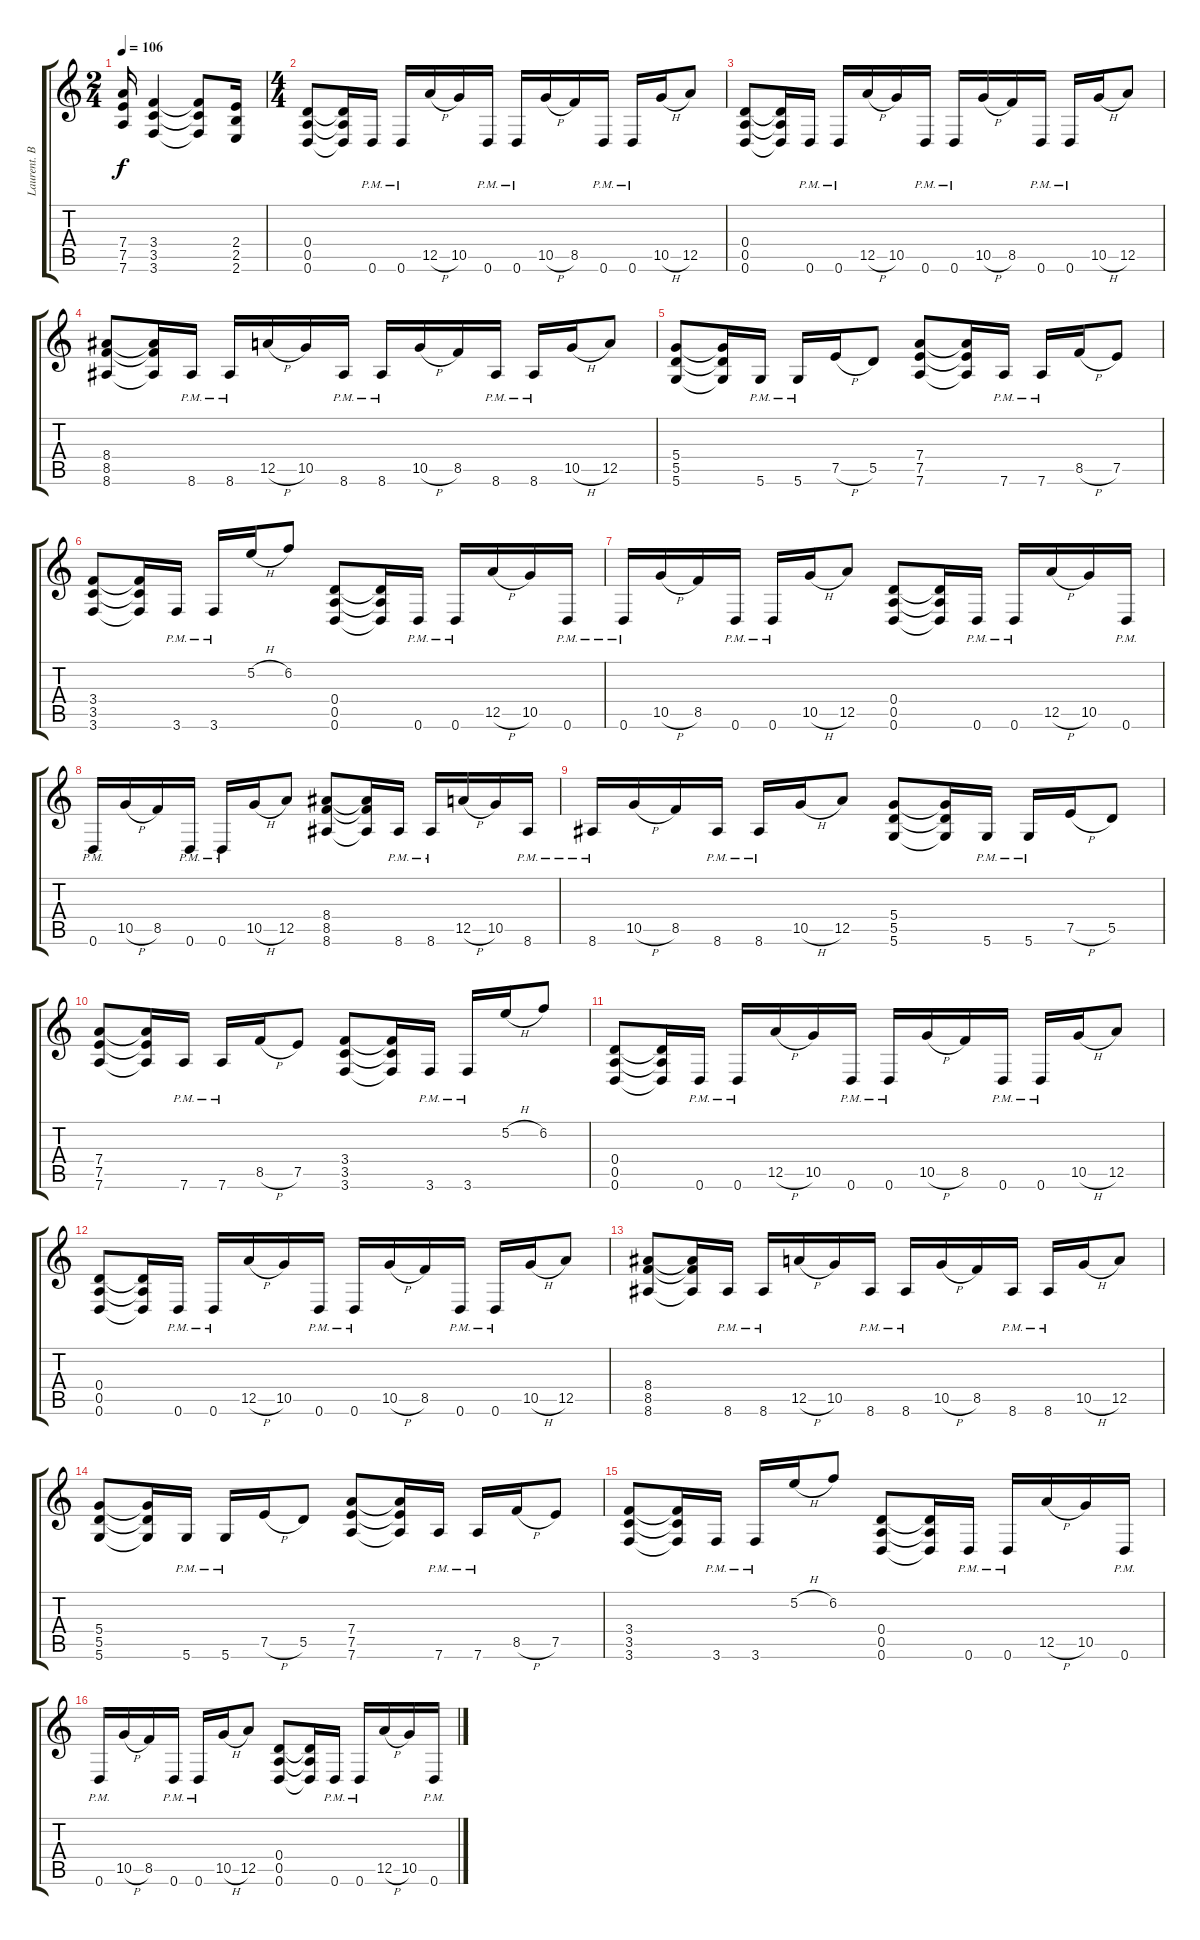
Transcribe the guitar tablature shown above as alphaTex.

\track ("Laurent. B (Lead)" "Laurent. B") {instrument overdrivenguitar}
\staff {score tabs}
\tuning (E4 B3 G3 D3 A2 D2) {hide}
\ts (2 4)
\tempo 106
\clef g2
\ks c
(7.4{t} 7.5{t} 7.6{t}).16{dy f} (3.4 3.5 3.6).4 (3.4{t} 3.5{t} 3.6{t}).8 (2.4 2.5 2.6).16 |
\ts (4 4)
(0.4 0.5 0.6).8 (0.4{t} 0.5{t} 0.6{t}).16 0.6{pm}.16 0.6{pm}.16 12.5{h}.16 10.5.16 0.6{pm}.16 0.6{pm}.16 10.5{h}.16 8.5.16 0.6{pm}.16 0.6{pm}.16 10.5{h}.16 12.5.8 |
(0.4 0.5 0.6).8 (0.4{t} 0.5{t} 0.6{t}).16 0.6{pm}.16 0.6{pm}.16 12.5{h}.16 10.5.16 0.6{pm}.16 0.6{pm}.16 10.5{h}.16 8.5.16 0.6{pm}.16 0.6{pm}.16 10.5{h}.16 12.5.8 |
(8.4 8.5 8.6).8 (8.4{t} 8.5{t} 8.6{t}).16 8.6{pm}.16 8.6{pm}.16 12.5{h}.16 10.5.16 8.6{pm}.16 8.6{pm}.16 10.5{h}.16 8.5.16 8.6{pm}.16 8.6{pm}.16 10.5{h}.16 12.5.8 |
(5.4 5.5 5.6).8 (5.4{t} 5.5{t} 5.6{t}).16 5.6{pm}.16 5.6{pm}.16 7.5{h}.16 5.5.8 (7.4 7.5 7.6).8 (7.4{t} 7.5{t} 7.6{t}).16 7.6{pm}.16 7.6{pm}.16 8.5{h}.16 7.5.8 |
(3.4 3.5 3.6).8 (3.4{t} 3.5{t} 3.6{t}).16 3.6{pm}.16 3.6{pm}.16 5.2{h}.16 6.2.8 (0.4 0.5 0.6).8 (0.4{t} 0.5{t} 0.6{t}).16 0.6{pm}.16 0.6{pm}.16 12.5{h}.16 10.5.16 0.6{pm}.16 |
0.6{pm}.16 10.5{h}.16 8.5.16 0.6{pm}.16 0.6{pm}.16 10.5{h}.16 12.5.8 (0.4 0.5 0.6).8 (0.4{t} 0.5{t} 0.6{t}).16 0.6{pm}.16 0.6{pm}.16 12.5{h}.16 10.5.16 0.6{pm}.16 |
0.6{pm}.16 10.5{h}.16 8.5.16 0.6{pm}.16 0.6{pm}.16 10.5{h}.16 12.5.8 (8.4 8.5 8.6).8 (8.4{t} 8.5{t} 8.6{t}).16 8.6{pm}.16 8.6{pm}.16 12.5{h}.16 10.5.16 8.6{pm}.16 |
8.6{pm}.16 10.5{h}.16 8.5.16 8.6{pm}.16 8.6{pm}.16 10.5{h}.16 12.5.8 (5.4 5.5 5.6).8 (5.4{t} 5.5{t} 5.6{t}).16 5.6{pm}.16 5.6{pm}.16 7.5{h}.16 5.5.8 |
(7.4 7.5 7.6).8 (7.4{t} 7.5{t} 7.6{t}).16 7.6{pm}.16 7.6{pm}.16 8.5{h}.16 7.5.8 (3.4 3.5 3.6).8 (3.4{t} 3.5{t} 3.6{t}).16 3.6{pm}.16 3.6{pm}.16 5.2{h}.16 6.2.8 |
(0.4 0.5 0.6).8 (0.4{t} 0.5{t} 0.6{t}).16 0.6{pm}.16 0.6{pm}.16 12.5{h}.16 10.5.16 0.6{pm}.16 0.6{pm}.16 10.5{h}.16 8.5.16 0.6{pm}.16 0.6{pm}.16 10.5{h}.16 12.5.8 |
(0.4 0.5 0.6).8 (0.4{t} 0.5{t} 0.6{t}).16 0.6{pm}.16 0.6{pm}.16 12.5{h}.16 10.5.16 0.6{pm}.16 0.6{pm}.16 10.5{h}.16 8.5.16 0.6{pm}.16 0.6{pm}.16 10.5{h}.16 12.5.8 |
(8.4 8.5 8.6).8 (8.4{t} 8.5{t} 8.6{t}).16 8.6{pm}.16 8.6{pm}.16 12.5{h}.16 10.5.16 8.6{pm}.16 8.6{pm}.16 10.5{h}.16 8.5.16 8.6{pm}.16 8.6{pm}.16 10.5{h}.16 12.5.8 |
(5.4 5.5 5.6).8 (5.4{t} 5.5{t} 5.6{t}).16 5.6{pm}.16 5.6{pm}.16 7.5{h}.16 5.5.8 (7.4 7.5 7.6).8 (7.4{t} 7.5{t} 7.6{t}).16 7.6{pm}.16 7.6{pm}.16 8.5{h}.16 7.5.8 |
(3.4 3.5 3.6).8 (3.4{t} 3.5{t} 3.6{t}).16 3.6{pm}.16 3.6{pm}.16 5.2{h}.16 6.2.8 (0.4 0.5 0.6).8 (0.4{t} 0.5{t} 0.6{t}).16 0.6{pm}.16 0.6{pm}.16 12.5{h}.16 10.5.16 0.6{pm}.16 |
0.6{pm}.16 10.5{h}.16 8.5.16 0.6{pm}.16 0.6{pm}.16 10.5{h}.16 12.5.8 (0.4 0.5 0.6).8 (0.4{t} 0.5{t} 0.6{t}).16 0.6{pm}.16 0.6{pm}.16 12.5{h}.16 10.5.16 0.6{pm}.16
